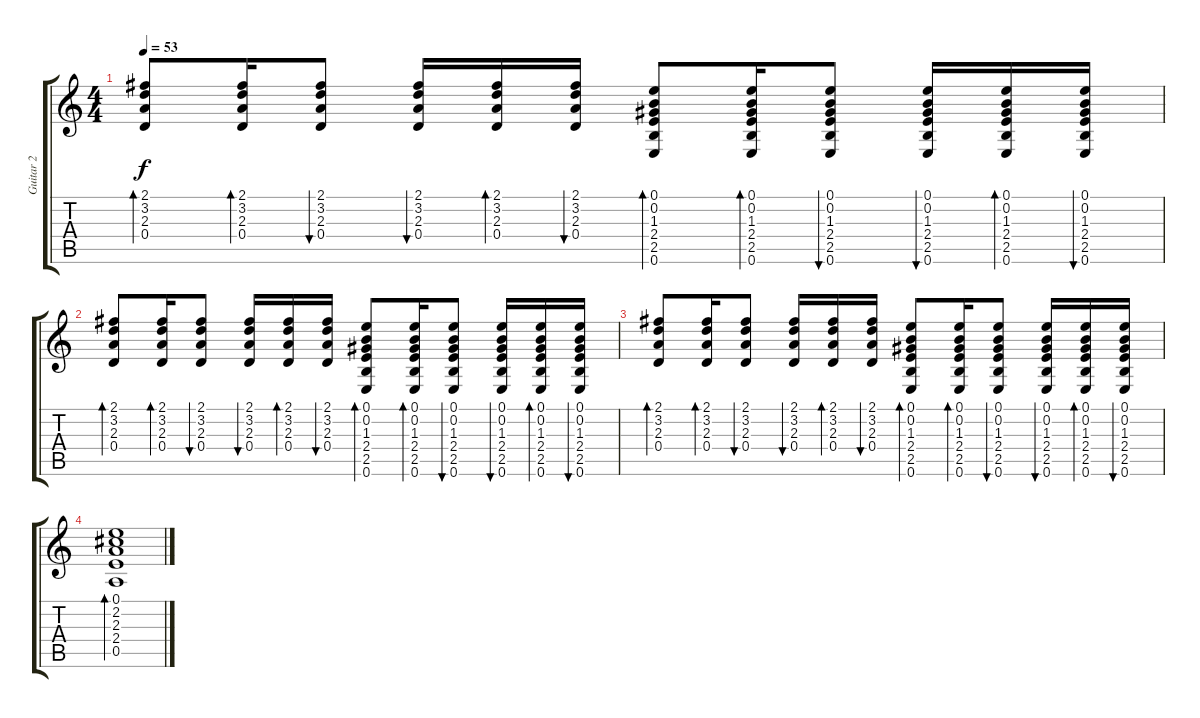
\track ("Guitar 2" "Guitar 2") {instrument electricguitarmuted}
\staff {score tabs}
\tuning (E4 B3 G3 D3 A2 E2) {hide}
\ts (4 4)
\tempo 53
\clef g2
\ks c
(2.1 3.2 2.3 0.4).8{bd 30 dy f} (2.1 3.2 2.3 0.4).16{bd 30} (2.1 3.2 2.3 0.4).8{bu 30} (2.1 3.2 2.3 0.4).16{bu 30} (2.1 3.2 2.3 0.4).16{bd 30} (2.1 3.2 2.3 0.4).16{bu 30} (0.1 0.2 1.3 2.4 2.5 0.6).8{bd 30} (0.1 0.2 1.3 2.4 2.5 0.6).16{bd 30} (0.1 0.2 1.3 2.4 2.5 0.6).8{bu 30} (0.1 0.2 1.3 2.4 2.5 0.6).16{bu 30} (0.1 0.2 1.3 2.4 2.5 0.6).16{bd 30} (0.1 0.2 1.3 2.4 2.5 0.6).16{bu 30} |
(2.1 3.2 2.3 0.4).8{bd 30} (2.1 3.2 2.3 0.4).16{bd 30} (2.1 3.2 2.3 0.4).8{bu 30} (2.1 3.2 2.3 0.4).16{bu 30} (2.1 3.2 2.3 0.4).16{bd 30} (2.1 3.2 2.3 0.4).16{bu 30} (0.1 0.2 1.3 2.4 2.5 0.6).8{bd 30} (0.1 0.2 1.3 2.4 2.5 0.6).16{bd 30} (0.1 0.2 1.3 2.4 2.5 0.6).8{bu 30} (0.1 0.2 1.3 2.4 2.5 0.6).16{bu 30} (0.1 0.2 1.3 2.4 2.5 0.6).16{bd 30} (0.1 0.2 1.3 2.4 2.5 0.6).16{bu 30} |
(2.1 3.2 2.3 0.4).8{bd 30} (2.1 3.2 2.3 0.4).16{bd 30} (2.1 3.2 2.3 0.4).8{bu 30} (2.1 3.2 2.3 0.4).16{bu 30} (2.1 3.2 2.3 0.4).16{bd 30} (2.1 3.2 2.3 0.4).16{bu 30} (0.1 0.2 1.3 2.4 2.5 0.6).8{bd 30} (0.1 0.2 1.3 2.4 2.5 0.6).16{bd 30} (0.1 0.2 1.3 2.4 2.5 0.6).8{bu 30} (0.1 0.2 1.3 2.4 2.5 0.6).16{bu 30} (0.1 0.2 1.3 2.4 2.5 0.6).16{bd 30} (0.1 0.2 1.3 2.4 2.5 0.6).16{bu 30} |
(0.1 2.2 2.3 2.4 0.5).1{bd 30}
